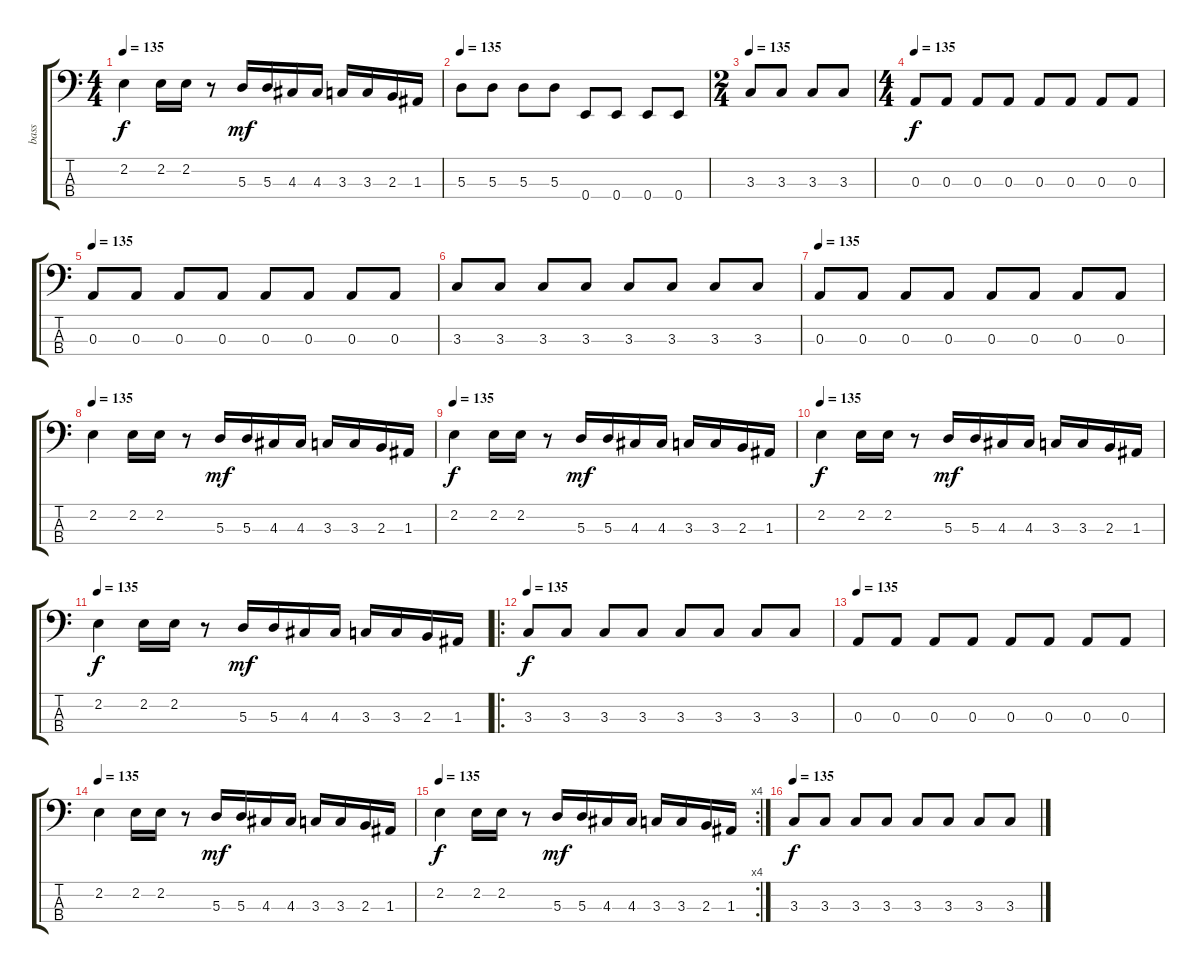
\track ("bass" "bass") {instrument electricbassfinger}
\staff {score tabs}
\tuning (G2 D2 A1 E1) {hide}
\ts (4 4)
\tempo 135
\clef f4
\ks c
2.2.4{dy f} 2.2.16 2.2.16 r.8 5.3.16{dy mf} 5.3.16 4.3.16 4.3.16 3.3.16 3.3.16 2.3.16 1.3.16 |
\tempo 135
5.3.8 5.3.8 5.3.8 5.3.8 0.4.8 0.4.8 0.4.8 0.4.8 |
\ts (2 4)
\tempo 135
3.3.8 3.3.8 3.3.8 3.3.8 |
\ts (4 4)
\tempo 135
0.3.8{dy f} 0.3.8 0.3.8 0.3.8 0.3.8 0.3.8 0.3.8 0.3.8 |
\tempo 135
0.3.8 0.3.8 0.3.8 0.3.8 0.3.8 0.3.8 0.3.8 0.3.8 |
3.3.8 3.3.8 3.3.8 3.3.8 3.3.8 3.3.8 3.3.8 3.3.8 |
\tempo 135
0.3.8 0.3.8 0.3.8 0.3.8 0.3.8 0.3.8 0.3.8 0.3.8 |
\tempo 135
2.2.4 2.2.16 2.2.16 r.8 5.3.16{dy mf} 5.3.16 4.3.16 4.3.16 3.3.16 3.3.16 2.3.16 1.3.16 |
\tempo 135
2.2.4{dy f} 2.2.16 2.2.16 r.8 5.3.16{dy mf} 5.3.16 4.3.16 4.3.16 3.3.16 3.3.16 2.3.16 1.3.16 |
\tempo 135
2.2.4{dy f} 2.2.16 2.2.16 r.8 5.3.16{dy mf} 5.3.16 4.3.16 4.3.16 3.3.16 3.3.16 2.3.16 1.3.16 |
\tempo 135
2.2.4{dy f} 2.2.16 2.2.16 r.8 5.3.16{dy mf} 5.3.16 4.3.16 4.3.16 3.3.16 3.3.16 2.3.16 1.3.16 |
\ro
\tempo 135
3.3.8{dy f} 3.3.8 3.3.8 3.3.8 3.3.8 3.3.8 3.3.8 3.3.8 |
\tempo 135
0.3.8 0.3.8 0.3.8 0.3.8 0.3.8 0.3.8 0.3.8 0.3.8 |
\tempo 135
2.2.4 2.2.16 2.2.16 r.8 5.3.16{dy mf} 5.3.16 4.3.16 4.3.16 3.3.16 3.3.16 2.3.16 1.3.16 |
\rc 4
\tempo 135
2.2.4{dy f} 2.2.16 2.2.16 r.8 5.3.16{dy mf} 5.3.16 4.3.16 4.3.16 3.3.16 3.3.16 2.3.16 1.3.16 |
\tempo 135
3.3.8{dy f} 3.3.8 3.3.8 3.3.8 3.3.8 3.3.8 3.3.8 3.3.8
